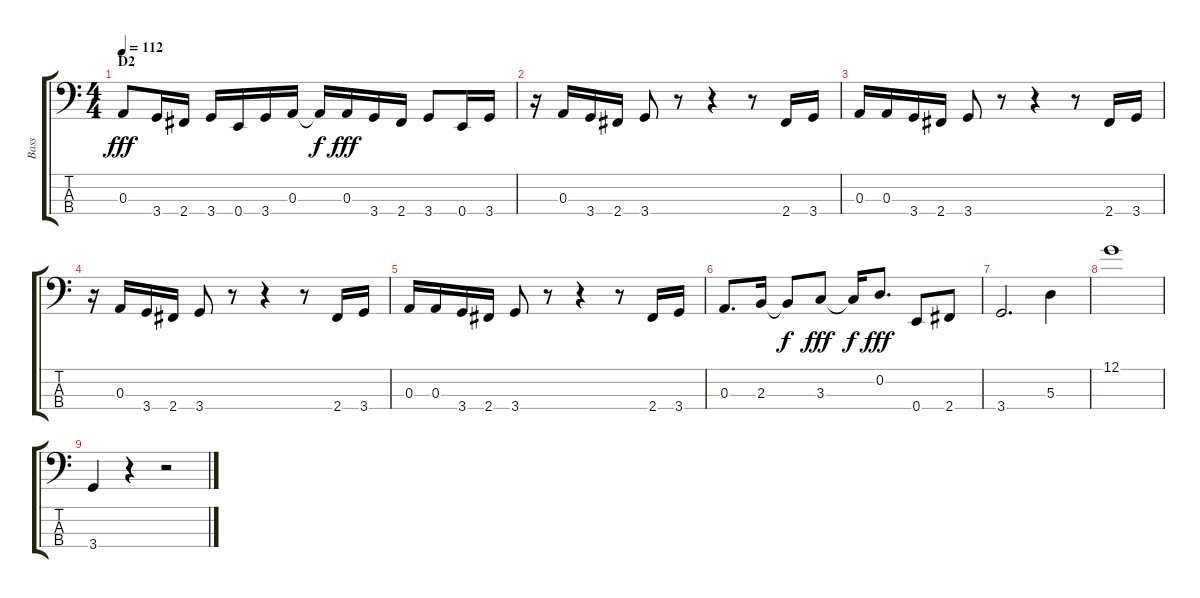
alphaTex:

\track ("Bass" "Bass") {instrument electricbassfinger}
\staff {score tabs}
\tuning (G2 D2 A1 E1) {hide}
\ts (4 4)
\section ("" "D2")
\tempo 112
\clef f4
\ks c
0.3.8{dy fff} 3.4.16 2.4.16 3.4.16 0.4.16 3.4.16 0.3.16 0.3{t}.16{dy f} 0.3.16{dy fff} 3.4.16 2.4.16 3.4.8 0.4.16 3.4.16 |
r.16 0.3.16 3.4.16 2.4.16 3.4.8 r.8 r.4 r.8 2.4.16 3.4.16 |
0.3.16 0.3.16 3.4.16 2.4.16 3.4.8 r.8 r.4 r.8 2.4.16 3.4.16 |
r.16 0.3.16 3.4.16 2.4.16 3.4.8 r.8 r.4 r.8 2.4.16 3.4.16 |
0.3.16 0.3.16 3.4.16 2.4.16 3.4.8 r.8 r.4 r.8 2.4.16 3.4.16 |
0.3.8{d} 2.3.16 2.3{t}.8{dy f} 3.3.8{dy fff} 3.3{t}.16{dy f} 0.2.8{d dy fff} 0.4.8 2.4.8 |
3.4.2{d} 5.3.4 |
12.1.1 |
3.4.4 r.4 r.2
